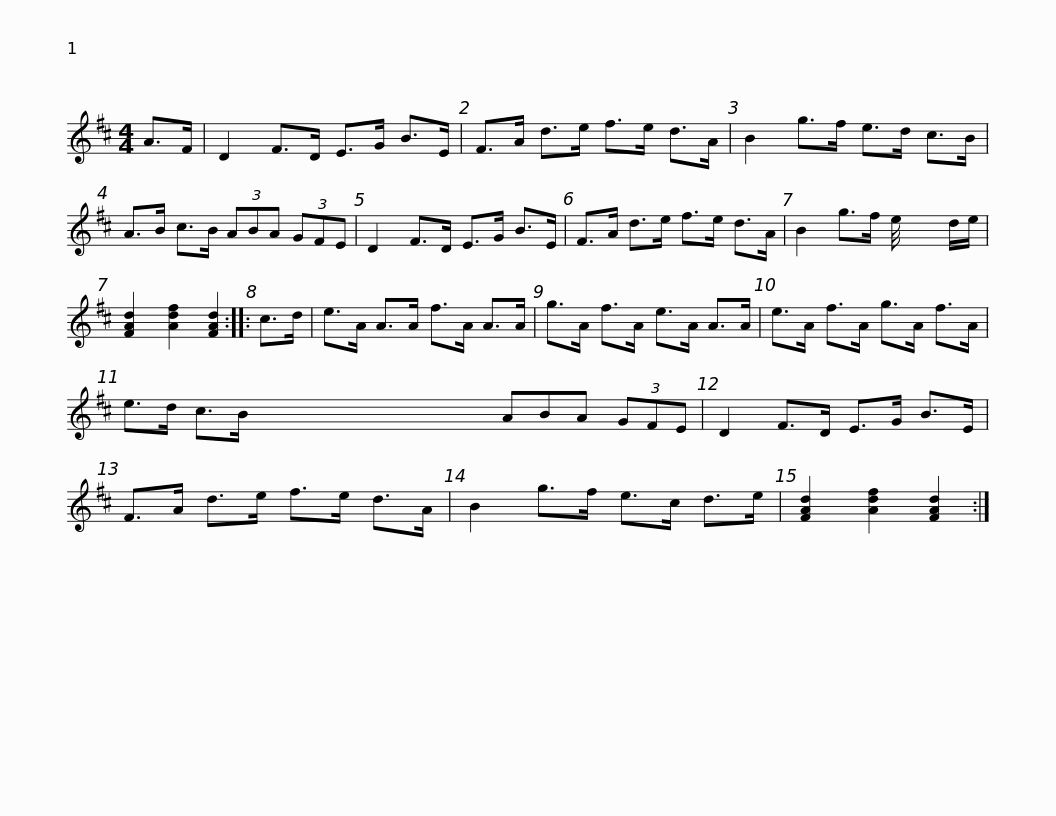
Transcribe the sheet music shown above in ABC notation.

X:1
L:1/8
M:4/4
I:linebreak $
K:D
V:1 treble
V:1
 A>F | D2 F>D E>G B>E | F>A d>e f>e d>A | B2 g>f e>d c>B | A>B c>B (3ABA (3GFE |$ %5
 D2 F>D E>G B>E | F>A d>e f>e d>A | B2 g>f e/4 x2 d/e/ | [FAd]2 [Adf]2 [FAd]2 :: c>d | %10
 e>A A>A f>A A>A |$ g>A f>A e>A A>A | e>A f>A g>A f>A | e>d c>B x46 ABA (3GFE |$ D2 F>D E>G B>E | %15
 F>A d>e f>e d>A | B2 g>f e>c d>e | [FAd]2 [Adf]2 [FAd]2 :| %18
